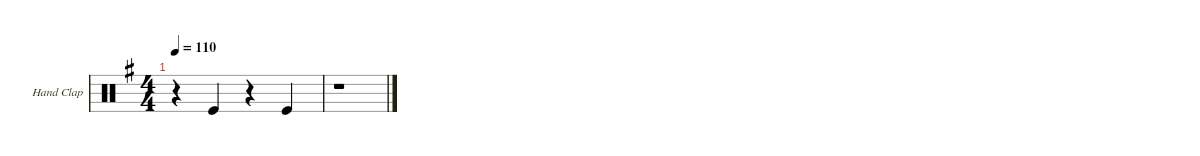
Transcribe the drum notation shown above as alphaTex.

\defaultSystemsLayout 4
\hideDynamics
\bracketExtendMode groupsimilarinstruments
\useSystemSignSeparator
\multiBarRest
\multiTrackTrackNamePolicy allsystems
\firstSystemTrackNameMode fullname
\firstSystemTrackNameOrientation horizontal
\otherSystemsTrackNameOrientation horizontal
\defaultBarNumberDisplay FirstOfSystem
\track ("Hand Clap" "Clap") {multiBarRest instrument percussion}
\staff {score}
\articulation defaults
\ts (4 4)
\tempo 110
\clef neutral
\ks g
r.4{dy f} "Kick (hit)".4 r.4 "Kick (hit)".4 |
r.1
